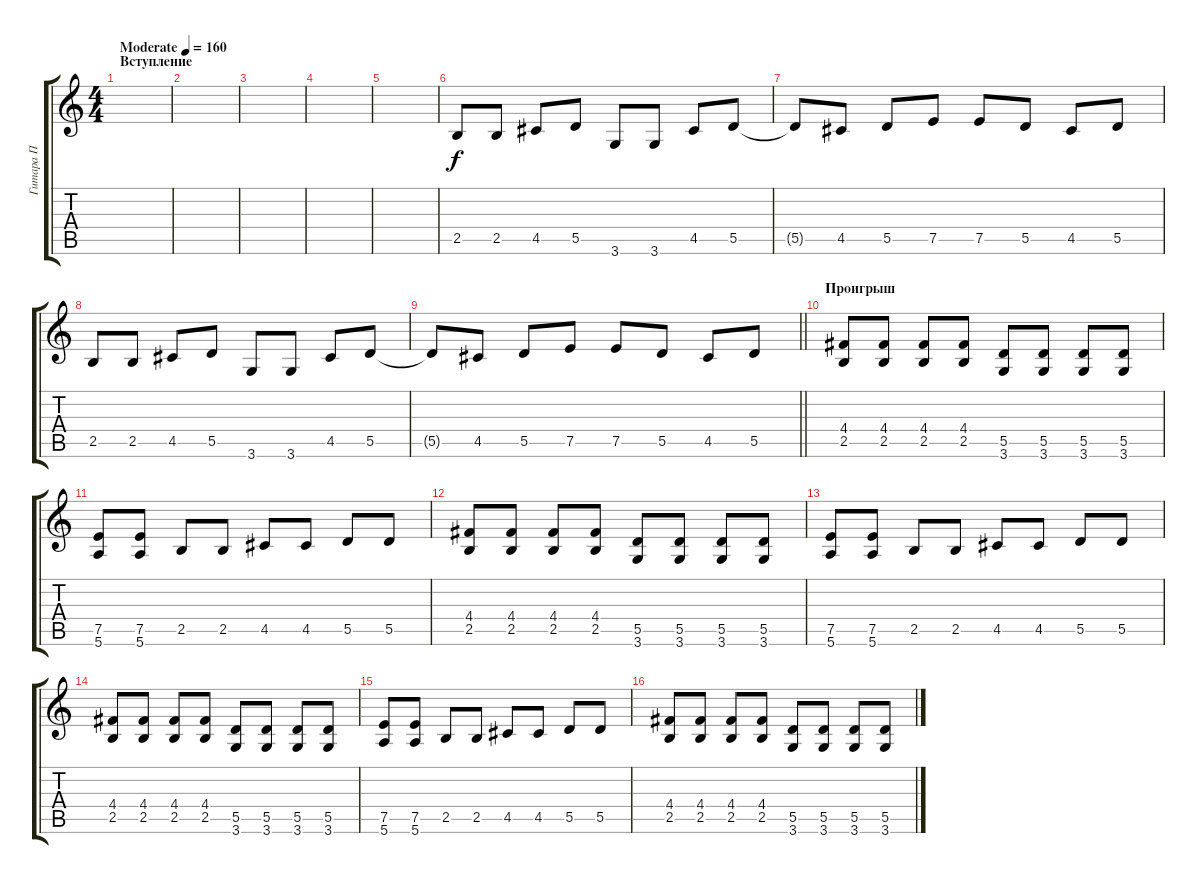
\track ("Гитара П" "Гитара П") {instrument overdrivenguitar}
\staff {score tabs}
\tuning (E4 B3 G3 D3 A2 E2) {hide}
\ts (4 4)
\section ("" "Вступление")
\tempo (160 "Moderate")
\clef g2
\ks c
|
|
|
|
|
2.5.8{instrument electricguitarclean} 2.5.8 4.5.8 5.5.8 3.6.8 3.6.8 4.5.8 5.5.8 |
5.5{t}.8 4.5.8 5.5.8 7.5.8 7.5.8 5.5.8 4.5.8 5.5.8 |
2.5.8 2.5.8 4.5.8 5.5.8 3.6.8 3.6.8 4.5.8 5.5.8 |
\barLineRight lightlight
5.5{t}.8 4.5.8 5.5.8 7.5.8 7.5.8 5.5.8 4.5.8 5.5.8 |
\section ("" "Проигрыш")
(4.4 2.5).8{instrument overdrivenguitar} (4.4 2.5).8 (4.4 2.5).8 (4.4 2.5).8 (5.5 3.6).8 (5.5 3.6).8 (5.5 3.6).8 (5.5 3.6).8 |
(7.5 5.6).8 (7.5 5.6).8 2.5.8 2.5.8 4.5.8 4.5.8 5.5.8 5.5.8 |
(4.4 2.5).8 (4.4 2.5).8 (4.4 2.5).8 (4.4 2.5).8 (5.5 3.6).8 (5.5 3.6).8 (5.5 3.6).8 (5.5 3.6).8 |
(7.5 5.6).8 (7.5 5.6).8 2.5.8 2.5.8 4.5.8 4.5.8 5.5.8 5.5.8 |
(4.4 2.5).8 (4.4 2.5).8 (4.4 2.5).8 (4.4 2.5).8 (5.5 3.6).8 (5.5 3.6).8 (5.5 3.6).8 (5.5 3.6).8 |
(7.5 5.6).8 (7.5 5.6).8 2.5.8 2.5.8 4.5.8 4.5.8 5.5.8 5.5.8 |
(4.4 2.5).8 (4.4 2.5).8 (4.4 2.5).8 (4.4 2.5).8 (5.5 3.6).8 (5.5 3.6).8 (5.5 3.6).8 (5.5 3.6).8
